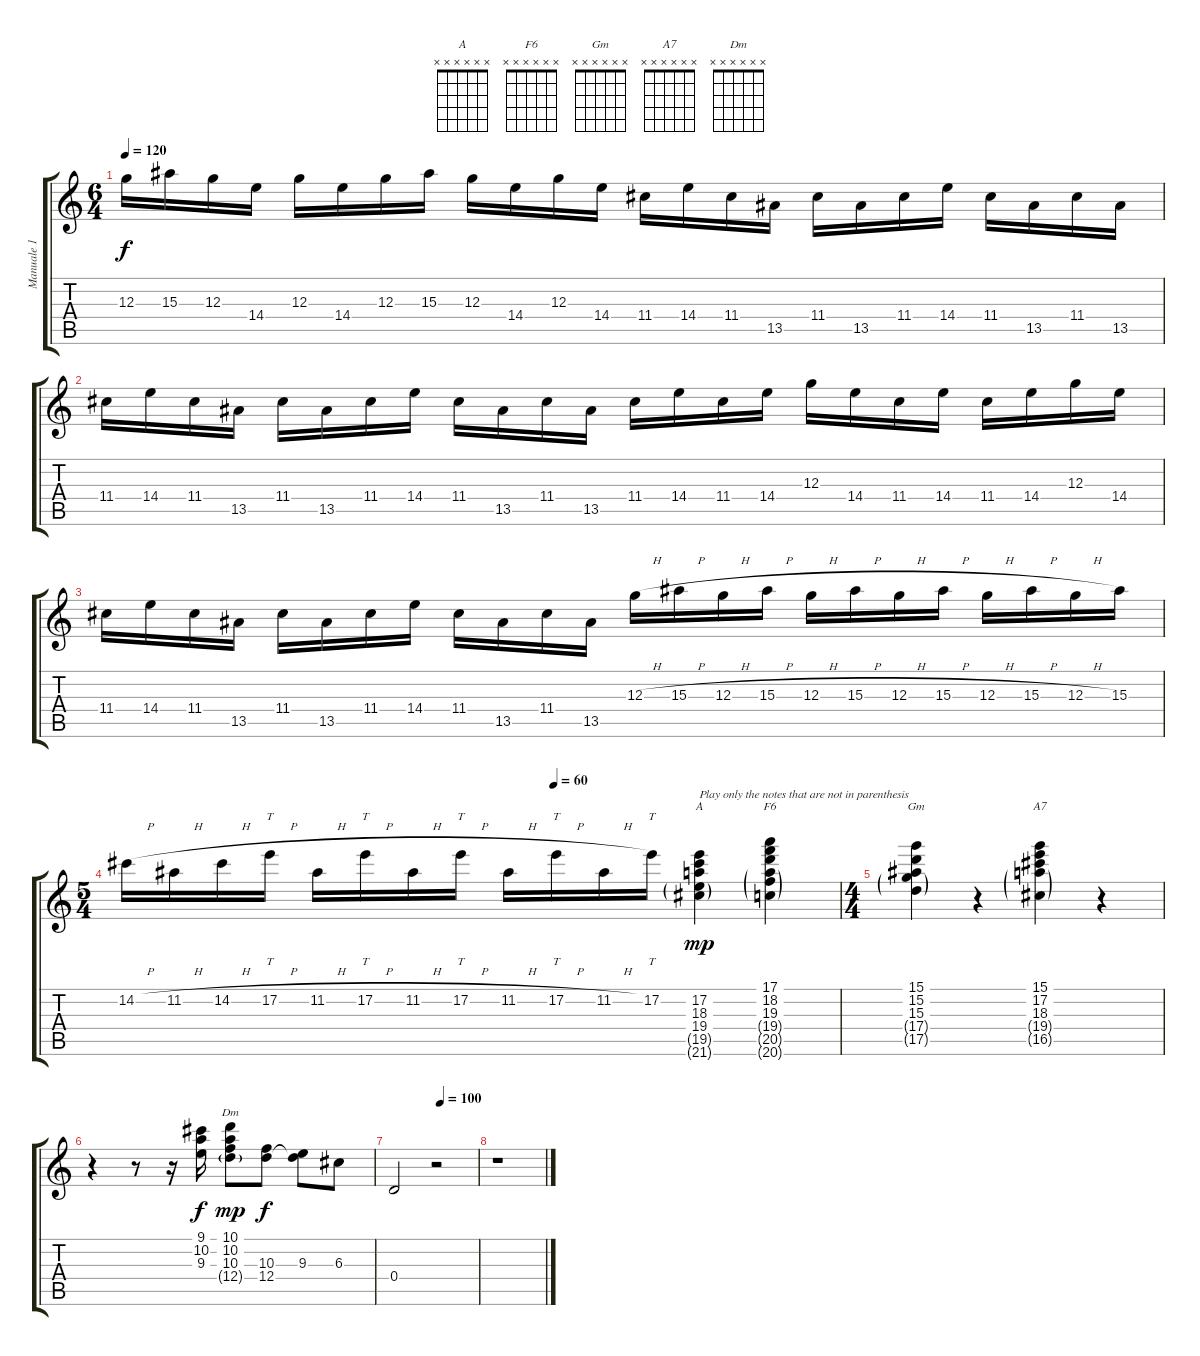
\track ("Manuale 1" "Manuale 1") {instrument overdrivenguitar}
\staff {score tabs}
\tuning (E4 B3 G3 D3 A2 E2) {hide}
\chord ("A" x x x x x x) {firstfret 0}
\chord ("F6" x x x x x x) {firstfret 0}
\chord ("Gm" x x x x x x) {firstfret 0}
\chord ("A7" x x x x x x) {firstfret 0}
\chord ("Dm" x x x x x x) {firstfret 0}
\ts (6 4)
\tempo 120
\clef g2
\ks c
12.3.16{dy f} 15.3.16 12.3.16 14.4.16 12.3.16 14.4.16 12.3.16 15.3.16 12.3.16 14.4.16 12.3.16 14.4.16 11.4.16 14.4.16 11.4.16 13.5.16 11.4.16 13.5.16 11.4.16 14.4.16 11.4.16 13.5.16 11.4.16 13.5.16 |
11.4.16 14.4.16 11.4.16 13.5.16 11.4.16 13.5.16 11.4.16 14.4.16 11.4.16 13.5.16 11.4.16 13.5.16 11.4.16 14.4.16 11.4.16 14.4.16 12.3.16 14.4.16 11.4.16 14.4.16 11.4.16 14.4.16 12.3.16 14.4.16 |
11.4.16 14.4.16 11.4.16 13.5.16 11.4.16 13.5.16 11.4.16 14.4.16 11.4.16 13.5.16 11.4.16 13.5.16 12.3{h}.16 15.3{h}.16 12.3{h}.16 15.3{h}.16 12.3{h}.16 15.3{h}.16 12.3{h}.16 15.3{h}.16 12.3{h}.16 15.3{h}.16 12.3{h}.16 15.3.16 |
\ts (5 4)
\tempo (60 0.6)
14.2{h}.16 11.2{h}.16 14.2{h}.16 17.2{h}.16{tt} 11.2{h}.16 17.2{h}.16{tt} 11.2{h}.16 17.2{h}.16{tt} 11.2{h}.16 17.2{h}.16{tt} 11.2{h}.16 17.2.16{tt} (17.2 18.3 19.4 19.5{g} 21.6{g}).4{ch "A" txt "Play only the notes that are not in parenthesis" dy mp} (17.1 18.2 19.3 19.4{g} 20.5{g} 20.6{g}).4{ch "F6"} |
\ts (4 4)
(15.1 15.2 15.3 17.4{g} 17.5{g}).4{ch "Gm"} r.4 (15.1 17.2 18.3 19.4{g} 16.5{g}).4{ch "A7"} r.4 |
r.4 r.8 r.16 (9.1 10.2 9.3).16{dy f} (10.1 10.2 10.3 12.4{g}).8{ch "Dm" dy mp} (10.3 12.4).8{dy f} (9.3 12.4{t}).8 6.3.8 |
\tempo (100 0.5625)
0.4.2 r.2 |
r.1
